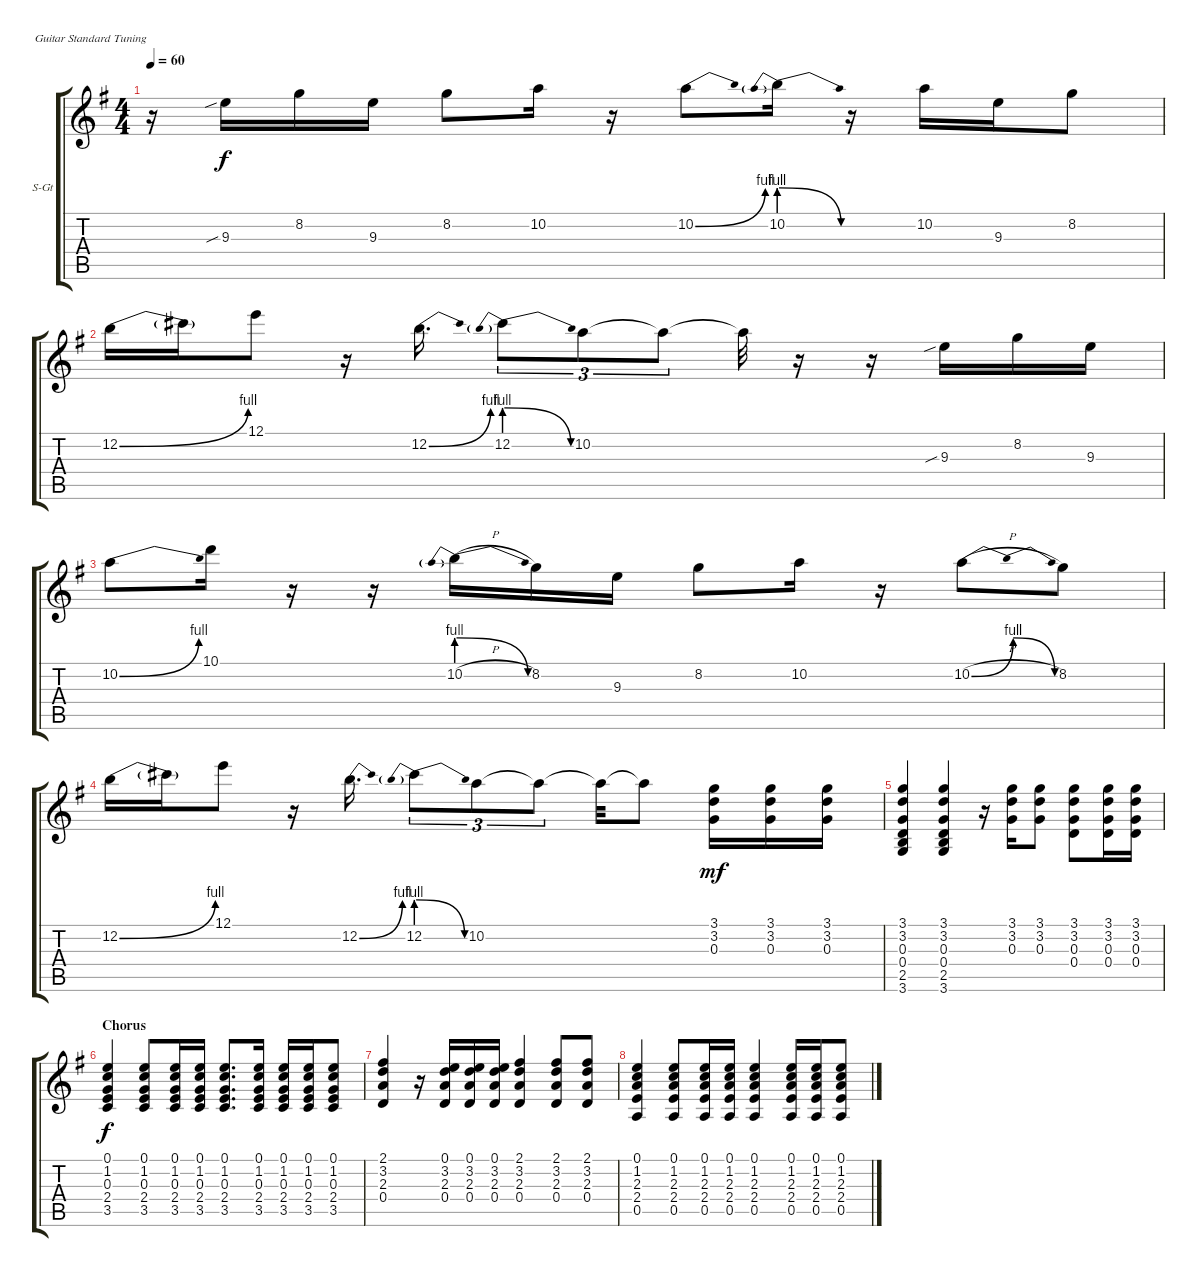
\defaultSystemsLayout 4
\bracketExtendMode groupsimilarinstruments
\firstSystemTrackNameOrientation horizontal
\otherSystemsTrackNameOrientation horizontal
\track ("Lead" "S-Gt") {instrument acousticguitarsteel}
\staff {score tabs}
\tuning (E4 B3 G3 D3 A2 E2)
\ts (4 4)
\tempo 60
\clef g2
\ks g
r.16{dy f} 9.3{sib}.16 8.2.16 9.3.16 8.2.8 10.2.16 r.16 10.2{be (bend 0 0 15 4)}.8 10.2{be (prebendrelease 0 4 21.599999999999998 0)}.16 r.16 10.2.16 9.3.16 8.2.8 |
12.2{be (bend 27.599999999999998 0 47.4 4)}.16 12.2{t}.16 12.1.8 r.16 12.2{be (bend 0 0 12.6 4)}.16{d} 12.2{be (prebendrelease 0 4 14.399999999999999 0)}.8{tu (3 2)} 10.2.8{tu (3 2)} 10.2{t}.8{tu (3 2)} 10.2{t}.32 r.16 r.16 9.3{sib}.16 8.2.16 9.3.16 |
10.2{be (bend 14.399999999999999 0 40.199999999999996 4)}.8 10.1.16 r.16 r.16 10.2{be (prebendrelease 0 4 19.8 0) h}.16 8.2.16 9.3.16 8.2.8 10.2.16 r.16 10.2{be (bendrelease 0 0 15 4 28.799999999999997 4 39.6 0) h}.8 8.2.8 |
12.2{be (bend 27.599999999999998 0 47.4 4)}.16 12.2{t}.16 12.1.8 r.16 12.2{be (bend 0 0 12.6 4)}.16{d} 12.2{be (prebendrelease 0 4 14.399999999999999 0)}.8{tu (3 2)} 10.2.8{tu (3 2)} 10.2{t}.8{tu (3 2)} 10.2{t}.32 10.2{t}.8 (0.3 3.2 3.1).16{dy mf} (0.3 3.2 3.1).16 (0.3 3.2 3.1).16 |
(3.6 2.5 0.4 0.3 3.2 3.1).4 (3.6 2.5 0.4 0.3 3.2 3.1).4 r.16 (0.3 3.2 3.1).16 (0.3 3.2 3.1).8 (0.3 3.2 3.1 0.4).8 (0.3 3.2 3.1 0.4).16 (0.3 3.2 3.1 0.4).16 |
\section ("" "Chorus")
(3.5 2.4 0.3 1.2 0.1).4{dy f} (3.5 2.4 0.3 1.2 0.1).8 (3.5 2.4 0.3 1.2 0.1).16 (3.5 2.4 0.3 1.2 0.1).16 (3.5 2.4 0.3 1.2 0.1).8{d} (3.5 2.4 0.3 1.2 0.1).16 (3.5 2.4 0.3 1.2 0.1).16 (3.5 2.4 0.3 1.2 0.1).16 (3.5 2.4 0.3 1.2 0.1).8 |
(0.4 2.3 3.2 2.1).4 r.16 (0.4 2.3 3.2 0.1).16 (0.4 2.3 3.2 0.1).16 (0.4 2.3 3.2 0.1).16 (0.4 2.3 3.2 2.1).4 (0.4 2.3 3.2 2.1).8 (0.4 2.3 3.2 2.1).8 |
(0.1 1.2 2.3 2.4 0.5).4 (0.1 1.2 2.3 2.4 0.5).8 (0.1 1.2 2.3 2.4 0.5).16 (0.1 1.2 2.3 2.4 0.5).16 (0.1 1.2 2.3 2.4 0.5).4 (0.1 1.2 2.3 2.4 0.5).16 (0.1 1.2 2.3 2.4 0.5).16 (0.1 1.2 2.3 2.4 0.5).8
